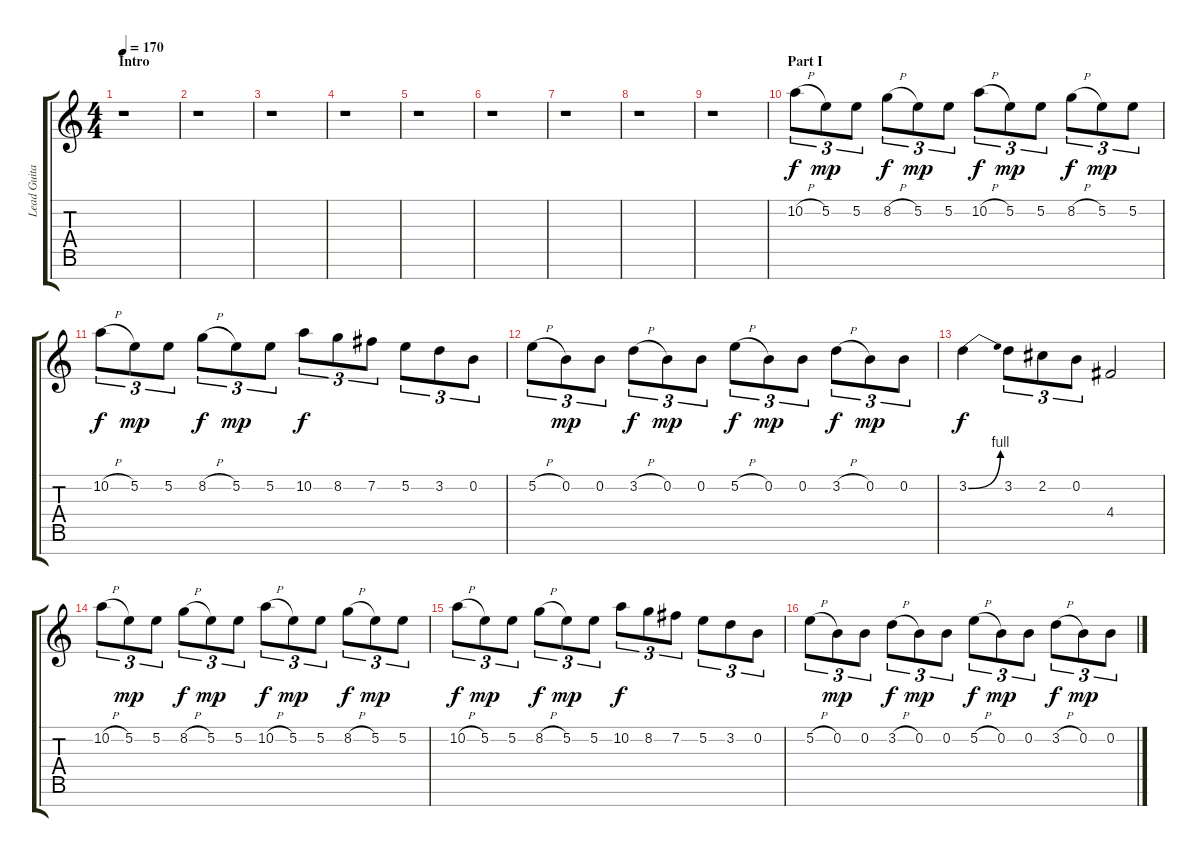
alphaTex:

\track ("Lead Guitar II" "Lead Guita") {instrument distortionguitar}
\staff {score tabs}
\tuning (E4 B3 G3 D3 A2 E2 B1) {hide}
\ts (4 4)
\section ("" "Intro")
\tempo 170
\clef g2
\ks c
r.1{dy f instrument distortionguitar} |
r.1 |
r.1 |
r.1 |
r.1 |
r.1 |
r.1 |
r.1 |
r.1 |
\section ("" "Part I")
10.2{h}.8{tu (3 2)} 5.2.8{tu (3 2) dy mp} 5.2.8{tu (3 2)} 8.2{h}.8{tu (3 2) dy f} 5.2.8{tu (3 2) dy mp} 5.2.8{tu (3 2)} 10.2{h}.8{tu (3 2) dy f} 5.2.8{tu (3 2) dy mp} 5.2.8{tu (3 2)} 8.2{h}.8{tu (3 2) dy f} 5.2.8{tu (3 2) dy mp} 5.2.8{tu (3 2)} |
10.2{h}.8{tu (3 2) dy f} 5.2.8{tu (3 2) dy mp} 5.2.8{tu (3 2)} 8.2{h}.8{tu (3 2) dy f} 5.2.8{tu (3 2) dy mp} 5.2.8{tu (3 2)} 10.2.8{tu (3 2) dy f} 8.2.8{tu (3 2)} 7.2.8{tu (3 2)} 5.2.8{tu (3 2)} 3.2.8{tu (3 2)} 0.2.8{tu (3 2)} |
5.2{h}.8{tu (3 2)} 0.2.8{tu (3 2) dy mp} 0.2.8{tu (3 2)} 3.2{h}.8{tu (3 2) dy f} 0.2.8{tu (3 2) dy mp} 0.2.8{tu (3 2)} 5.2{h}.8{tu (3 2) dy f} 0.2.8{tu (3 2) dy mp} 0.2.8{tu (3 2)} 3.2{h}.8{tu (3 2) dy f} 0.2.8{tu (3 2) dy mp} 0.2.8{tu (3 2)} |
3.2{be (bend 0 0 60 4)}.4{dy f} 3.2.8{tu (3 2)} 2.2.8{tu (3 2)} 0.2.8{tu (3 2)} 4.4.2 |
10.2{h}.8{tu (3 2)} 5.2.8{tu (3 2) dy mp} 5.2.8{tu (3 2)} 8.2{h}.8{tu (3 2) dy f} 5.2.8{tu (3 2) dy mp} 5.2.8{tu (3 2)} 10.2{h}.8{tu (3 2) dy f} 5.2.8{tu (3 2) dy mp} 5.2.8{tu (3 2)} 8.2{h}.8{tu (3 2) dy f} 5.2.8{tu (3 2) dy mp} 5.2.8{tu (3 2)} |
10.2{h}.8{tu (3 2) dy f} 5.2.8{tu (3 2) dy mp} 5.2.8{tu (3 2)} 8.2{h}.8{tu (3 2) dy f} 5.2.8{tu (3 2) dy mp} 5.2.8{tu (3 2)} 10.2.8{tu (3 2) dy f} 8.2.8{tu (3 2)} 7.2.8{tu (3 2)} 5.2.8{tu (3 2)} 3.2.8{tu (3 2)} 0.2.8{tu (3 2)} |
5.2{h}.8{tu (3 2)} 0.2.8{tu (3 2) dy mp} 0.2.8{tu (3 2)} 3.2{h}.8{tu (3 2) dy f} 0.2.8{tu (3 2) dy mp} 0.2.8{tu (3 2)} 5.2{h}.8{tu (3 2) dy f} 0.2.8{tu (3 2) dy mp} 0.2.8{tu (3 2)} 3.2{h}.8{tu (3 2) dy f} 0.2.8{tu (3 2) dy mp} 0.2.8{tu (3 2)}
